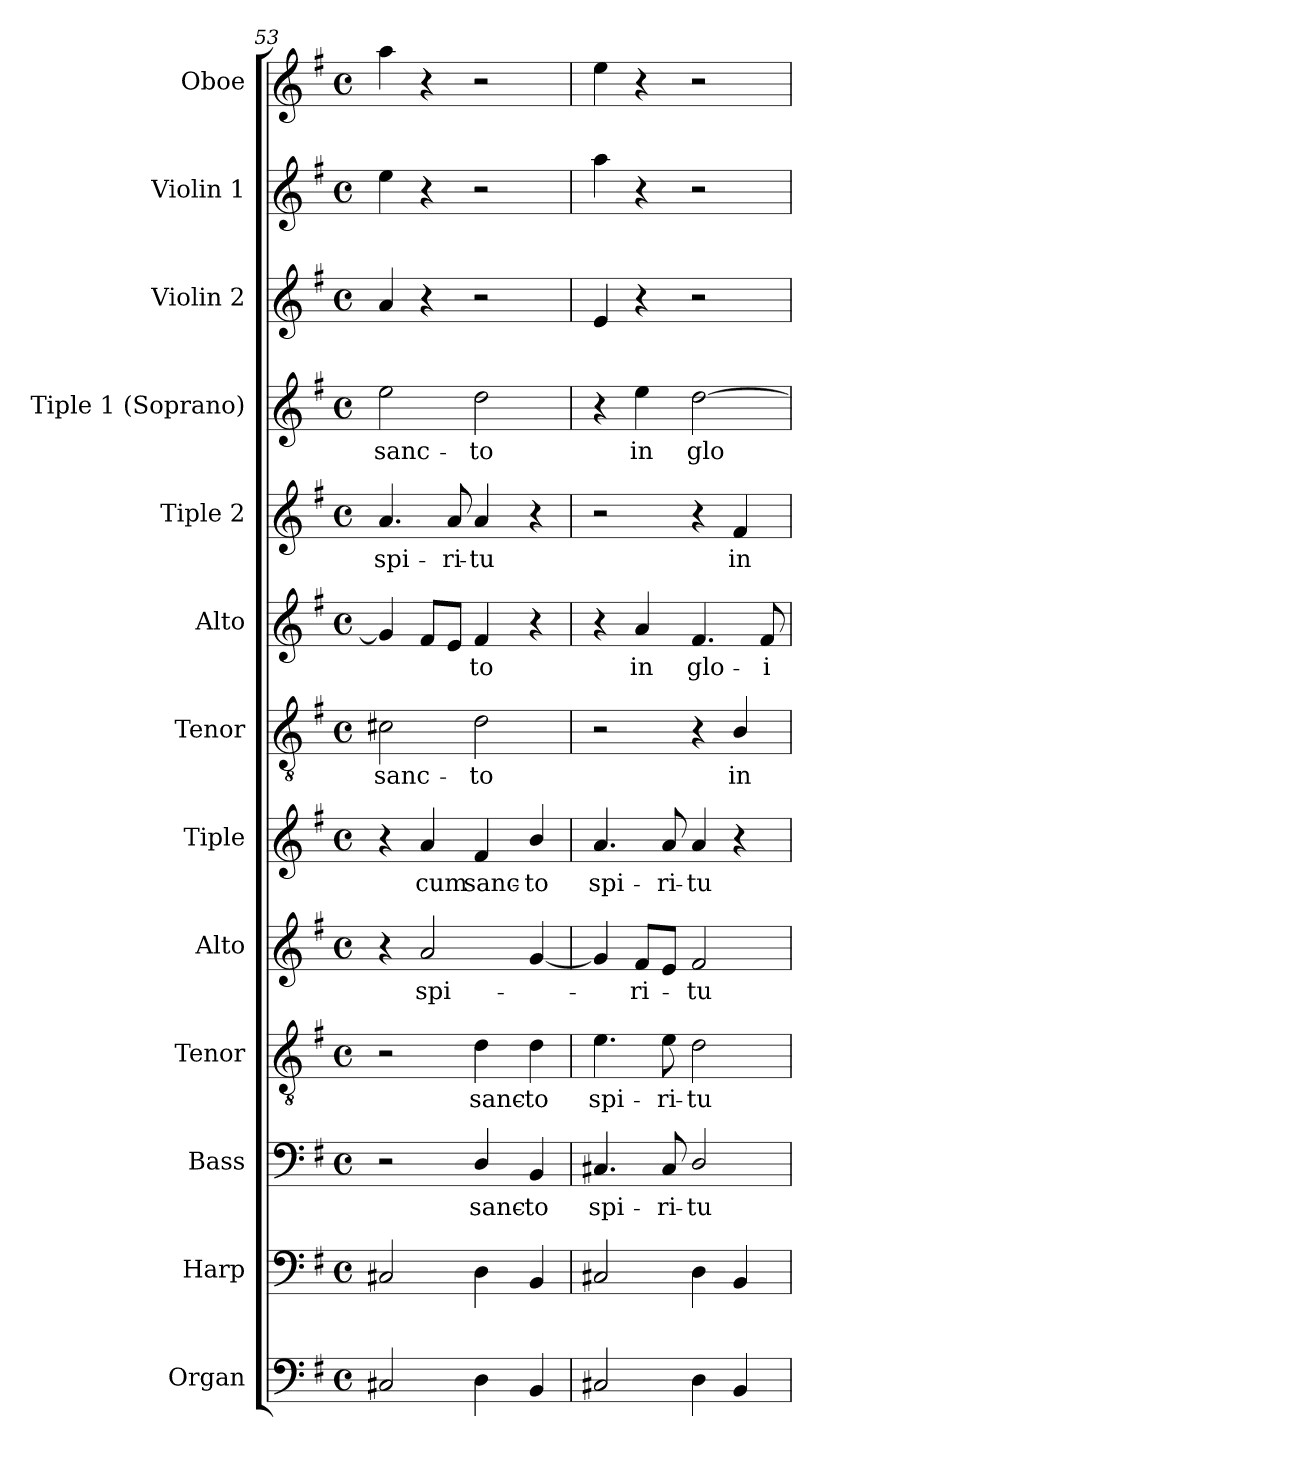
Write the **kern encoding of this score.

**kern	**kern	**kern	**text	**kern	**text	**kern	**text	**kern	**text	**kern	**text	**kern	**text	**kern	**text	**kern	**text	**kern	**kern	**kern
*part13	*part12	*part11	*part11	*part10	*part10	*part9	*part9	*part8	*part8	*part7	*part7	*part6	*part6	*part5	*part5	*part4	*part4	*part3	*part2	*part1
*staff13	*staff12	*staff11	*staff11	*staff10	*staff10	*staff9	*staff9	*staff8	*staff8	*staff7	*staff7	*staff6	*staff6	*staff5	*staff5	*staff4	*staff4	*staff3	*staff2	*staff1
*I"Organ	*I"Harp	*I"Bass	*	*I"Tenor	*	*I"Alto	*	*I"Tiple	*	*I"Tenor	*	*I"Alto	*	*I"Tiple 2	*	*I"Tiple 1 (Soprano)	*	*I"Violin 2	*I"Violin 1	*I"Oboe
*I'Org.	*I'Hp.	*I'B.	*	*I'T.	*	*I'A.	*	*	*	*I'T.	*	*I'A.	*	*	*	*I'S1.	*	*I'Vln. 2	*I'Vln. 1	*I'Ob.
*clefF4	*clefF4	*clefF4	*	*clefGv2	*	*clefG2	*	*clefG2	*	*clefGv2	*	*clefG2	*	*clefG2	*	*clefG2	*	*clefG2	*clefG2	*clefG2
*	*	*	*	*ITrd7c12	*	*	*	*	*	*ITrd7c12	*	*	*	*	*	*	*	*	*	*
*k[f#]	*k[f#]	*k[f#]	*	*k[f#]	*	*k[f#]	*	*k[f#]	*	*k[f#]	*	*k[f#]	*	*k[f#]	*	*k[f#]	*	*k[f#]	*k[f#]	*k[f#]
*G:	*G:	*G:	*	*G:	*	*G:	*	*G:	*	*G:	*	*G:	*	*G:	*	*G:	*	*G:	*G:	*G:
*M4/4	*M4/4	*M4/4	*	*M4/4	*	*M4/4	*	*M4/4	*	*M4/4	*	*M4/4	*	*M4/4	*	*M4/4	*	*M4/4	*M4/4	*M4/4
*met(c)	*met(c)	*met(c)	*	*met(c)	*	*met(c)	*	*met(c)	*	*met(c)	*	*met(c)	*	*met(c)	*	*met(c)	*	*met(c)	*met(c)	*met(c)
=53	=53	=53	=53	=53	=53	=53	=53	=53	=53	=53	=53	=53	=53	=53	=53	=53	=53	=53	=53	=53
!	!	!	!	!	!	!	!	!	!	!	!LO:LY:b:color=#000000	!	!	!	!	!	!	!	!	!
!	!	!	!	!	!	!	!	!	!	!	!	!	!	!	!LO:LY:b:color=#000000	!	!	!	!	!
!	!	!	!	!	!	!	!	!	!	!	!	!	!	!	!	!	!LO:LY:b:color=#000000	!	!	!
2C#Xi/	2C#Xi/	2r	.	2r	.	4r	.	4r	.	2C#Xi\	sanc-	4gi/]	.	4.ai/	spi-	2eei\	sanc-	4ai/	4eei\	4aai\
!	!	!	!	!	!	!	!LO:LY:b:color=#000000	!	!	!	!	!	!	!	!	!	!	!	!	!
!	!	!	!	!	!	!	!	!	!LO:LY:b:color=#000000	!	!	!	!	!	!	!	!	!	!	!
.	.	.	.	.	.	2ai/	spi-	4ai/	cum	.	.	8f#i/L	.	.	.	.	.	4r	4r	4r
!	!	!	!	!	!	!	!	!	!	!	!	!	!	!	!LO:LY:b:color=#000000	!	!	!	!	!
.	.	.	.	.	.	.	.	.	.	.	.	8ei/J	.	8ai/	-ri-	.	.	.	.	.
!	!	!	!LO:LY:b:color=#000000	!	!	!	!	!	!	!	!	!	!	!	!	!	!	!	!	!
!	!	!	!	!	!LO:LY:b:color=#000000	!	!	!	!	!	!	!	!	!	!	!	!	!	!	!
!	!	!	!	!	!	!	!	!	!LO:LY:b:color=#000000	!	!	!	!	!	!	!	!	!	!	!
!	!	!	!	!	!	!	!	!	!	!	!LO:LY:b:color=#000000	!	!	!	!	!	!	!	!	!
!	!	!	!	!	!	!	!	!	!	!	!	!	!LO:LY:b:color=#000000	!	!	!	!	!	!	!
!	!	!	!	!	!	!	!	!	!	!	!	!	!	!	!LO:LY:b:color=#000000	!	!	!	!	!
!	!	!	!	!	!	!	!	!	!	!	!	!	!	!	!	!	!LO:LY:b:color=#000000	!	!	!
4Di\	4Di\	4Di/	sanc-	4Di\	sanc-	.	.	4f#i/	sanc-	2Di\	-to	4f#i/	-to	4ai/	-tu	2ddi\	-to	2r	2r	2r
!	!	!	!LO:LY:b:color=#000000	!	!	!	!	!	!	!	!	!	!	!	!	!	!	!	!	!
!	!	!	!	!	!LO:LY:b:color=#000000	!	!	!	!	!	!	!	!	!	!	!	!	!	!	!
!	!	!	!	!	!	!	!	!	!LO:LY:b:color=#000000	!	!	!	!	!	!	!	!	!	!	!
4BBi/	4BBi/	4BBi/	-to	4Di\	-to	[4gi/	.	4bi/	-to	.	.	4r	.	4r	.	.	.	.	.	.
=54	=54	=54	=54	=54	=54	=54	=54	=54	=54	=54	=54	=54	=54	=54	=54	=54	=54	=54	=54	=54
!	!	!	!LO:LY:b:color=#000000	!	!	!	!	!	!	!	!	!	!	!	!	!	!	!	!	!
!	!	!	!	!	!LO:LY:b:color=#000000	!	!	!	!	!	!	!	!	!	!	!	!	!	!	!
!	!	!	!	!	!	!	!	!	!LO:LY:b:color=#000000	!	!	!	!	!	!	!	!	!	!	!
2C#Xi/	2C#Xi/	4.C#Xi/	spi-	4.Ei\	spi-	4gi/]	.	4.ai/	spi-	2r	.	4r	.	2r	.	4r	.	4ei/	4aai\	4eei\
!	!	!	!	!	!	!	!LO:LY:b:color=#000000	!	!	!	!	!	!	!	!	!	!	!	!	!
!	!	!	!	!	!	!	!	!	!	!	!	!	!LO:LY:b:color=#000000	!	!	!	!	!	!	!
!	!	!	!	!	!	!	!	!	!	!	!	!	!	!	!	!	!LO:LY:b:color=#000000	!	!	!
.	.	.	.	.	.	8f#i/L	-ri-	.	.	.	.	4ai/	in	.	.	4eei\	in	4r	4r	4r
!	!	!	!LO:LY:b:color=#000000	!	!	!	!	!	!	!	!	!	!	!	!	!	!	!	!	!
!	!	!	!	!	!LO:LY:b:color=#000000	!	!	!	!	!	!	!	!	!	!	!	!	!	!	!
!	!	!	!	!	!	!	!	!	!LO:LY:b:color=#000000	!	!	!	!	!	!	!	!	!	!	!
.	.	8C#i/	-ri-	8Ei\	-ri-	8ei/J	.	8ai/	-ri-	.	.	.	.	.	.	.	.	.	.	.
!	!	!	!LO:LY:b:color=#000000	!	!	!	!	!	!	!	!	!	!	!	!	!	!	!	!	!
!	!	!	!	!	!LO:LY:b:color=#000000	!	!	!	!	!	!	!	!	!	!	!	!	!	!	!
!	!	!	!	!	!	!	!LO:LY:b:color=#000000	!	!	!	!	!	!	!	!	!	!	!	!	!
!	!	!	!	!	!	!	!	!	!LO:LY:b:color=#000000	!	!	!	!	!	!	!	!	!	!	!
!	!	!	!	!	!	!	!	!	!	!	!	!	!LO:LY:b:color=#000000	!	!	!	!	!	!	!
!	!	!	!	!	!	!	!	!	!	!	!	!	!	!	!	!	!LO:LY:b:color=#000000	!	!	!
4Di\	4Di\	2Di/	-tu	2Di\	-tu	2f#i/	-tu	4ai/	-tu	4r	.	4.f#i/	glo-	4r	.	[2ddi\	glo-	2r	2r	2r
!	!	!	!	!	!	!	!	!	!	!	!LO:LY:b:color=#000000	!	!	!	!	!	!	!	!	!
!	!	!	!	!	!	!	!	!	!	!	!	!	!	!	!LO:LY:b:color=#000000	!	!	!	!	!
4BBi/	4BBi/	.	.	.	.	.	.	4r	.	4BBi/	in	.	.	4f#i/	in	.	.	.	.	.
!	!	!	!	!	!	!	!	!	!	!	!	!	!LO:LY:b:color=#000000	!	!	!	!	!	!	!
.	.	.	.	.	.	.	.	.	.	.	.	8f#i/	-i-	.	.	.	.	.	.	.
=	=	=	=	=	=	=	=	=	=	=	=	=	=	=	=	=	=	=	=	=
*-	*-	*-	*-	*-	*-	*-	*-	*-	*-	*-	*-	*-	*-	*-	*-	*-	*-	*-	*-	*-
